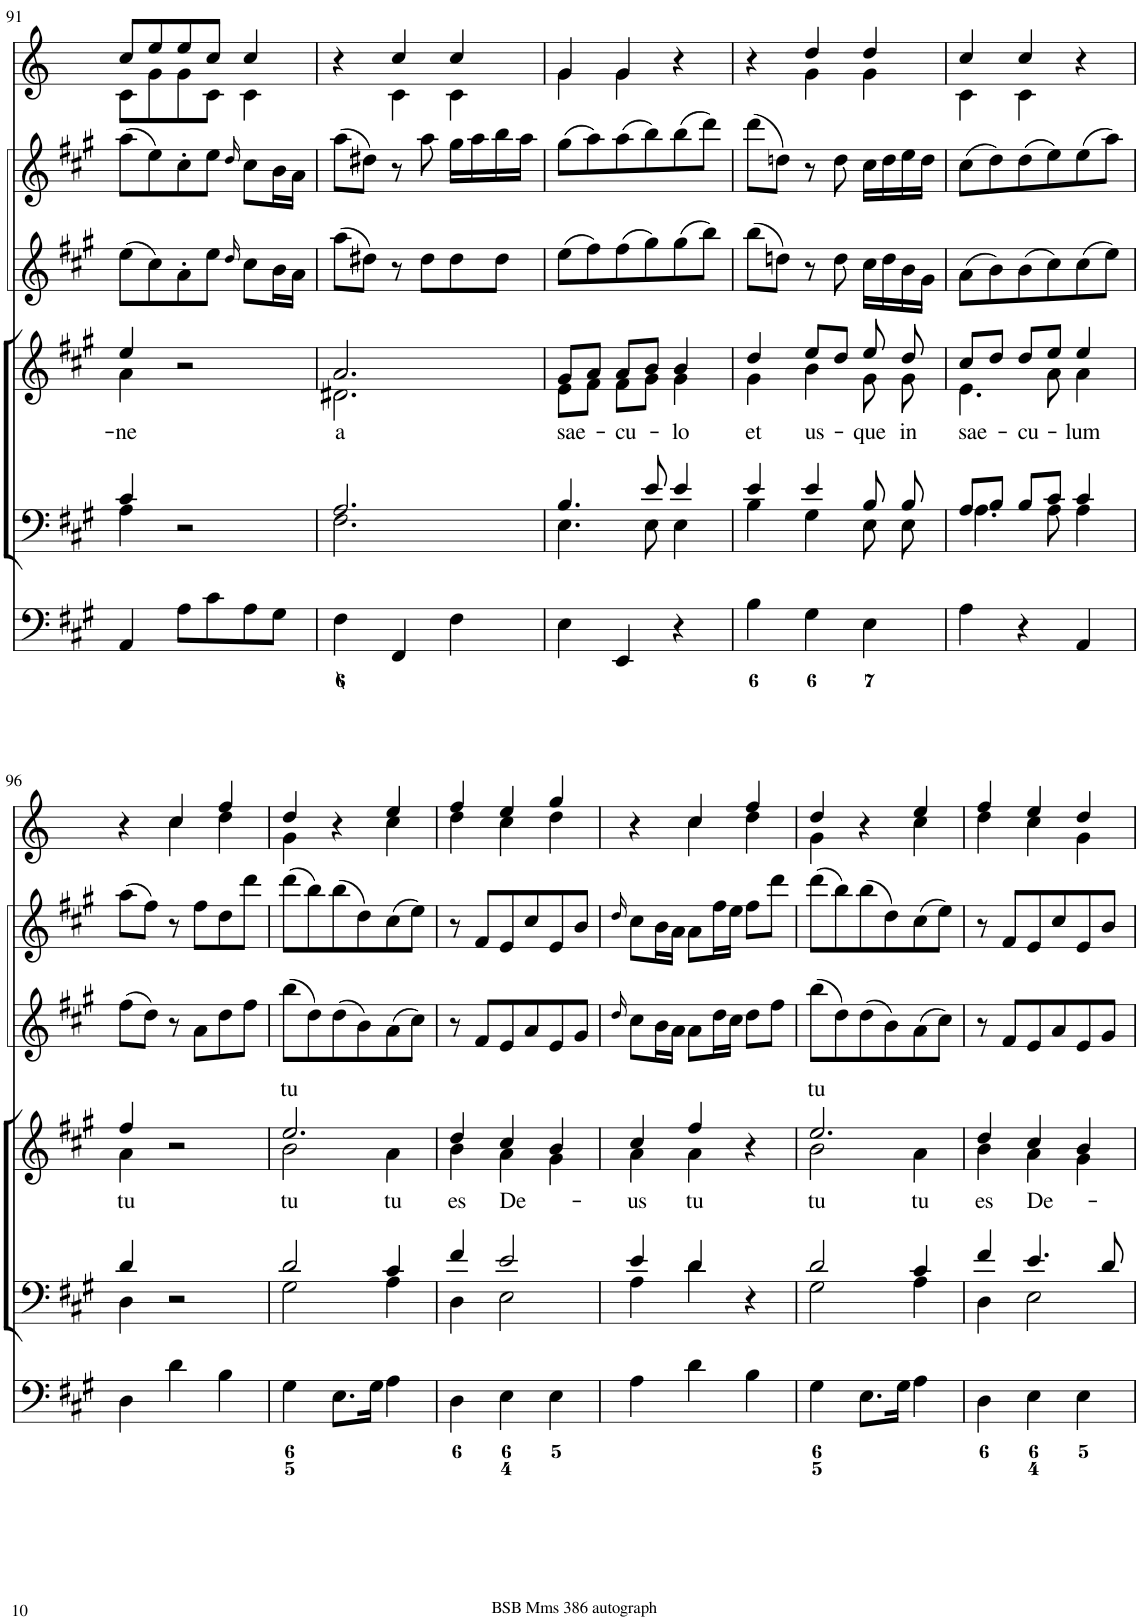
**kern	**kern	**kern	**text	**kern	**kern	**kern
*part6	*part5	*part4	*part4	*part3	*part2	*part1
*staff6	*staff5	*staff4	*staff4	*staff3	*staff2	*staff1
*I"Organ	*I"Voice	*I"Voice	*	*I"Violin	*I"Violini	*I"Corni in A
*	*	*	*	*I'Vln	*I'Vln	*
!!LO:PB:g=z
*clefF4	*clefF4	*clefG2	*	*clefG2	*clefG2	*clefG2
*	*	*	*	*	*	*Trd2c3
*k[f#c#g#]	*k[f#c#g#]	*k[f#c#g#]	*	*k[f#c#g#]	*k[f#c#g#]	*k[]
*M3/4	*M3/4	*M3/4	*	*M3/4	*M3/4	*M3/4
=91	=91	=91	=91	=91	=91	=91
*	*^	*	*	*	*	*
!	!	!	!	!LO:LY:b	!	!	!
*	*	*	*^	*	*	*	*^
4AA/	4c#/	4A\	4ee/	4a\	-ne	(8ee\L	(8aa\L	8cc/L	8c\L
.	.	.	.	.	.	8cc#\)	8ee\)	8ee/	8g\
8A\L	2r	2ryy	2r	2ryy	.	8a'\	8cc#'\	8ee/	8g\
8c#\	.	.	.	.	.	8ee\J	8ee\J	8cc/J	8c\J
.	.	.	.	.	.	16qdd/	16qdd/	.	.
8A\	.	.	.	.	.	8cc#\L	8cc#\L	4cc/	4c\
8G#\J	.	.	.	.	.	16b\L	16b\L	.	.
.	.	.	.	.	.	16a\JJ	16a\JJ	.	.
=92	=92	=92	=92	=92	=92	=92	=92	=92	=92
!	!	!	!	!	!LO:LY:b	!	!	!	!
4F#\	2.A/	2.F#\	2.a/	2.d#X\	a	(8aa\L	(8aa\L	4r	4ryy
.	.	.	.	.	.	8dd#X\J)	8dd#X\J)	.	.
4FF#/	.	.	.	.	.	8r	8r	4cc/	4c\
.	.	.	.	.	.	8dd#\L	8aa\	.	.
4F#\	.	.	.	.	.	8dd#\	16gg#\LL	4cc/	4c\
.	.	.	.	.	.	.	16aa\	.	.
.	.	.	.	.	.	8dd#\J	16bb\	.	.
.	.	.	.	.	.	.	16aa\JJ	.	.
=93	=93	=93	=93	=93	=93	=93	=93	=93	=93
!	!	!	!	!	!LO:LY:b	!	!	!	!
4E\	4.B/	4.E\	8g#/L	8e\L	sae-	(8ee\L	(8gg#\L	4g/	4g\
.	.	.	8a/J	8f#\J	.	8ff#\)	8aa\)	.	.
!	!	!	!	!	!LO:LY:b	!	!	!	!
4EE/	.	.	8a/L	8f#\L	-cu-	(8ff#\	(8aa\	4g/	4g\
.	8e/	8E\	8b/J	8g#\J	.	8gg#\)	8bb\)	.	.
!	!	!	!	!	!LO:LY:b	!	!	!	!
4r	4e/	4E\	4b/	4g#\	-lo	(8gg#\	(8bb\	4r	4ryy
.	.	.	.	.	.	8bb\J)	8ddd\J)	.	.
=94	=94	=94	=94	=94	=94	=94	=94	=94	=94
!	!	!	!	!	!LO:LY:b	!	!	!	!
4B\	4e/	4B\	4dd/	4g#\	et	(8bb\L	(8ddd\L	4r	4ryy
.	.	.	.	.	.	8ddn\J)	8ddn\J)	.	.
!	!	!	!	!	!LO:LY:b	!	!	!	!
4G#\	4e/	4G#\	8ee/L	4b\	us-	8r	8r	4dd/	4g\
.	.	.	8dd/J	.	.	8dd\	8dd\	.	.
!	!	!	!	!	!LO:LY:b	!	!	!	!
4E\	8B/	8E\	8ee/	8g#\	-que	16cc#\LL	16cc#\LL	4dd/	4g\
.	.	.	.	.	.	16dd\	16dd\	.	.
!	!	!	!	!	!LO:LY:b	!	!	!	!
.	8B/	8E\	8dd/	8g#\	in	16b\	16ee\	.	.
.	.	.	.	.	.	16g#\JJ	16dd\JJ	.	.
=95	=95	=95	=95	=95	=95	=95	=95	=95	=95
!	!	!	!	!	!LO:LY:b	!	!	!	!
4A\	8A/L	4.A\	8cc#/L	4.e\	sae-	(8a\L	(8cc#\L	4cc/	4c\
.	8B/J	.	8dd/J	.	.	8b\)	8dd\)	.	.
!	!	!	!	!	!LO:LY:b	!	!	!	!
4r	8B/L	.	8dd/L	.	-cu-	(8b\	(8dd\	4cc/	4c\
.	8c#/J	8A\	8ee/J	8a\	.	8cc#\)	8ee\)	.	.
!	!	!	!	!	!LO:LY:b	!	!	!	!
4AA/	4c#/	4A\	4ee/	4a\	-lum	(8cc#\	(8ee\	4r	4ryy
.	.	.	.	.	.	8ee\J)	8aa\J)	.	.
!!LO:LB:g=z	!!
=96	=96	=96	=96	=96	=96	=96	=96	=96	=96
!	!	!	!	!	!LO:LY:b	!	!	!	!
4D\	4d/	4D\	4ff#/	4a\	tu	(8ff#\L	(8aa\L	4r	4ryy
.	.	.	.	.	.	8dd\J)	8ff#\J)	.	.
4d\	2r	2ryy	2r	2ryy	.	8r	8r	4cc/	4cc\
.	.	.	.	.	.	8a\L	8ff#\L	.	.
4B\	.	.	.	.	.	8dd\	8dd\	4ff/	4dd\
.	.	.	.	.	.	8ff#\J	8ddd\J	.	.
=97	=97	=97	=97	=97	=97	=97	=97	=97	=97
!	!	!	!	!	!LO:LY:a	!	!	!	!
!	!	!	!	!	!LO:LY:b	!	!	!	!
4G#\	2d/	2G#\	2.ee/	2b\	tu	(8bb\L	(8ddd\L	4dd/	4g\
.	.	.	.	.	.	8dd\)	8bb\)	.	.
8.E\L	.	.	.	.	.	(8dd\	(8bb\	4r	4ryy
.	.	.	.	.	.	8b\)	8dd\)	.	.
16G#\Jk	.	.	.	.	.	.	.	.	.
!	!	!	!	!	!LO:LY:b	!	!	!	!
4A\	4c#/	4A\	.	4a\	tu	(8a\	(8cc#\	4ee/	4cc\
.	.	.	.	.	.	8cc#\J)	8ee\J)	.	.
=98	=98	=98	=98	=98	=98	=98	=98	=98	=98
!	!	!	!	!	!LO:LY:b	!	!	!	!
4D\	4f#/	4D\	4dd/	4b\	es	8r	8r	4ff/	4dd\
.	.	.	.	.	.	8f#/L	8f#/L	.	.
!	!	!	!	!	!LO:LY:b	!	!	!	!
4E\	2e/	2E\	4cc#/	4a\	De-	8e/	8e/	4ee/	4cc\
.	.	.	.	.	.	8a/	8cc#/	.	.
4E\	.	.	4b/	4g#\	.	8e/	8e/	4gg/	4dd\
.	.	.	.	.	.	8g#/J	8b/J	.	.
=99	=99	=99	=99	=99	=99	=99	=99	=99	=99
.	.	.	.	.	.	16qdd/	16qdd/	.	.
!	!	!	!	!	!LO:LY:b	!	!	!	!
4A\	4e/	4A\	4cc#/	4a\	-us	8cc#\L	8cc#\L	4r	4ryy
.	.	.	.	.	.	16b\L	16b\L	.	.
.	.	.	.	.	.	16a\JJ	16a\JJ	.	.
!	!	!	!	!	!LO:LY:b	!	!	!	!
4d\	4d/	4d\	4ff#/	4a\	tu	8a\L	8a\L	4cc/	4cc\
.	.	.	.	.	.	16dd\L	16ff#\L	.	.
.	.	.	.	.	.	16cc#\JJ	16ee\JJ	.	.
4B\	4r	4ryy	4r	4ryy	.	8dd\L	8ff#\L	4ff/	4dd\
.	.	.	.	.	.	8ff#\J	8ddd\J	.	.
=100	=100	=100	=100	=100	=100	=100	=100	=100	=100
!	!	!	!	!	!LO:LY:a	!	!	!	!
!	!	!	!	!	!LO:LY:b	!	!	!	!
4G#\	2d/	2G#\	2.ee/	2b\	tu	(8bb\L	(8ddd\L	4dd/	4g\
.	.	.	.	.	.	8dd\)	8bb\)	.	.
8.E\L	.	.	.	.	.	(8dd\	(8bb\	4r	4ryy
.	.	.	.	.	.	8b\)	8dd\)	.	.
16G#\Jk	.	.	.	.	.	.	.	.	.
!	!	!	!	!	!LO:LY:b	!	!	!	!
4A\	4c#/	4A\	.	4a\	tu	(8a\	(8cc#\	4ee/	4cc\
.	.	.	.	.	.	8cc#\J)	8ee\J)	.	.
=101	=101	=101	=101	=101	=101	=101	=101	=101	=101
!	!	!	!	!	!LO:LY:b	!	!	!	!
4D\	4f#/	4D\	4dd/	4b\	es	8r	8r	4ff/	4dd\
.	.	.	.	.	.	8f#/L	8f#/L	.	.
!	!	!	!	!	!LO:LY:b	!	!	!	!
4E\	4.e/	2E\	4cc#/	4a\	De-	8e/	8e/	4ee/	4cc\
.	.	.	.	.	.	8a/	8cc#/	.	.
4E\	.	.	4b/	4g#\	.	8e/	8e/	4dd/	4g\
.	8d/	.	.	.	.	8g#/J	8b/J	.	.
*	*v	*v	*	*	*	*	*	*v	*v
*	*	*v	*v	*	*	*	*
=	=	=	=	=	=	=
*-	*-	*-	*-	*-	*-	*-
